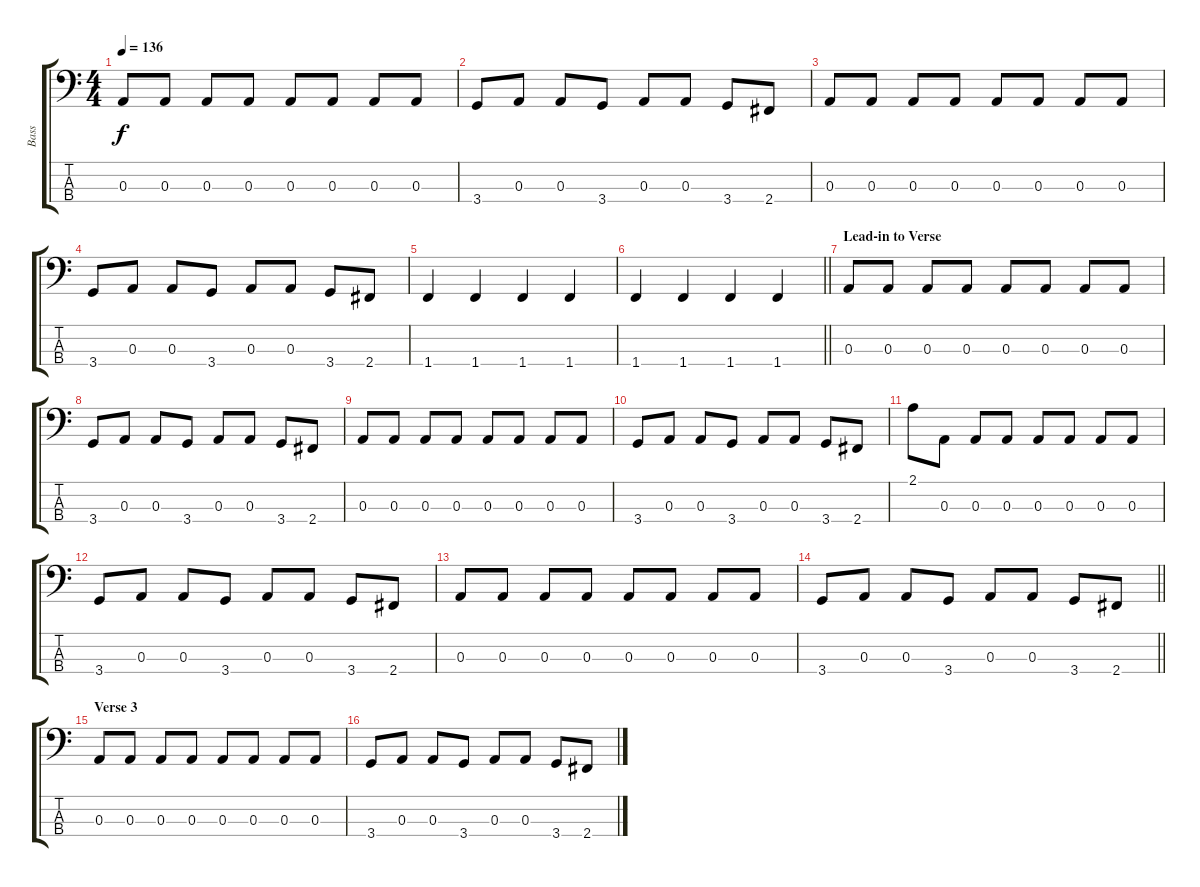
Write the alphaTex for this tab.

\track ("Bass" "Bass") {instrument electricbassfinger}
\staff {score tabs}
\tuning (G2 D2 A1 E1) {hide}
\ts (4 4)
\tempo 136
\clef f4
\ks c
0.3.8{dy f} 0.3.8 0.3.8 0.3.8 0.3.8 0.3.8 0.3.8 0.3.8 |
3.4.8 0.3.8 0.3.8 3.4.8 0.3.8 0.3.8 3.4.8 2.4.8 |
0.3.8 0.3.8 0.3.8 0.3.8 0.3.8 0.3.8 0.3.8 0.3.8 |
3.4.8 0.3.8 0.3.8 3.4.8 0.3.8 0.3.8 3.4.8 2.4.8 |
1.4.4 1.4.4 1.4.4 1.4.4 |
\barLineRight lightlight
1.4.4 1.4.4 1.4.4 1.4.4 |
\section ("" "Lead-in to Verse")
0.3.8 0.3.8 0.3.8 0.3.8 0.3.8 0.3.8 0.3.8 0.3.8 |
3.4.8 0.3.8 0.3.8 3.4.8 0.3.8 0.3.8 3.4.8 2.4.8 |
0.3.8 0.3.8 0.3.8 0.3.8 0.3.8 0.3.8 0.3.8 0.3.8 |
3.4.8 0.3.8 0.3.8 3.4.8 0.3.8 0.3.8 3.4.8 2.4.8 |
2.1.8 0.3.8 0.3.8 0.3.8 0.3.8 0.3.8 0.3.8 0.3.8 |
3.4.8 0.3.8 0.3.8 3.4.8 0.3.8 0.3.8 3.4.8 2.4.8 |
0.3.8 0.3.8 0.3.8 0.3.8 0.3.8 0.3.8 0.3.8 0.3.8 |
\barLineRight lightlight
3.4.8 0.3.8 0.3.8 3.4.8 0.3.8 0.3.8 3.4.8 2.4.8 |
\section ("" "Verse 3")
0.3.8 0.3.8 0.3.8 0.3.8 0.3.8 0.3.8 0.3.8 0.3.8 |
3.4.8 0.3.8 0.3.8 3.4.8 0.3.8 0.3.8 3.4.8 2.4.8
